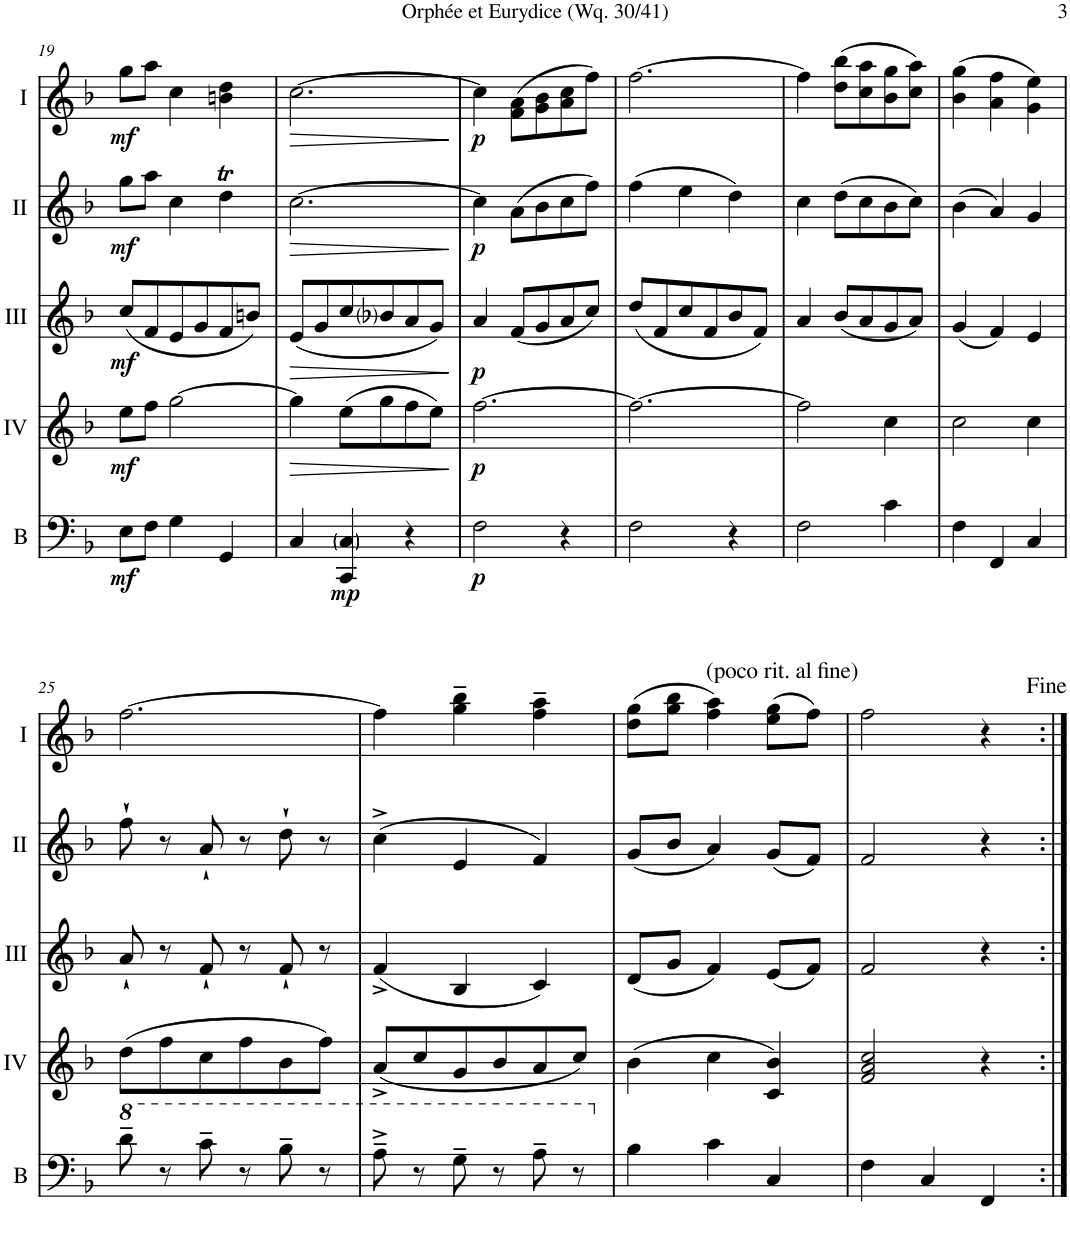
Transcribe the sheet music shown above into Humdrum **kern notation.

**kern	**dynam	**kern	**dynam	**kern	**dynam	**kern	**dynam	**kern	**dynam
*part5	*part5	*part4	*part4	*part3	*part3	*part2	*part2	*part1	*part1
*staff5	*staff5	*staff4	*staff4	*staff3	*staff3	*staff2	*staff2	*staff1	*staff1
*I"Bass	*	*I"Acc. 4	*	*I"Acc. 3	*	*I"Acc. 2	*	*I"Acc. 1	*
*I'B	*	*	*	*	*	*	*	*	*
!!LO:PB:g=z
*clefF4	*	*clefG2	*	*clefG2	*	*clefG2	*	*clefG2	*
*Trd7c12	*	*Trd7c12	*	*	*	*	*	*	*
*k[b-]	*	*k[b-]	*	*k[b-]	*	*k[b-]	*	*k[b-]	*
*M3/4	*	*M3/4	*	*M3/4	*	*M3/4	*	*M3/4	*
=19	=19	=19	=19	=19	=19	=19	=19	=19	=19
!	!LO:DY:b	!	!LO:DY:b	!	!LO:DY:b	!	!LO:DY:b	!	!LO:DY:b
8E\L	mf	8ee\L	mf	(8cc/L	mf	8gg\L	mf	8gg\L	mf
8F\J	.	8ff\J	.	8f/	.	8aa\J	.	8aa\J	.
4G\	.	[2gg\	.	8e/	.	4cc\	.	4cc\	.
.	.	.	.	8g/	.	.	.	.	.
4GG/	.	.	.	8f/	.	4ddT\	.	4bn\ 4dd\	.
.	.	.	.	8bn/J)	.	.	.	.	.
=20	=20	=20	=20	=20	=20	=20	=20	=20	=20
!	!	!	!LO:HP:b	!	!LO:HP:b	!	!LO:HP:b	!	!LO:HP:b
4C/	.	4gg\]	>	(8e/L	>	[2.cc\	>	[2.cc\	>
.	.	.	.	8g/	.	.	.	.	.
!	!LO:DY:b	!	!	!	!	!	!	!	!
4CC/ 4C/	mp	(8ee\L	.	8cc/	.	.	.	.	.
.	.	8gg\	.	8b-i/	.	.	.	.	.
4r	.	8ff\	.	8a/	.	.	.	.	.
.	.	8ee\J)	.	8g/J)	.	.	.	.	.
.	.	.	]	.	]	.	]	.	]
=21	=21	=21	=21	=21	=21	=21	=21	=21	=21
!	!LO:DY:b	!	!LO:DY:b	!	!LO:DY:b	!	!LO:DY:b	!	!LO:DY:b
2F\	p	[2.ff\	p	4a/	p	4cc\]	p	4cc\]	p
.	.	.	.	(8f/L	.	(8a\L	.	(8f\ 8a\L	.
.	.	.	.	8g/	.	8b-\	.	8g\ 8b-\	.
4r	.	.	.	8a/	.	8cc\	.	8a\ 8cc\	.
.	.	.	.	8cc/J)	.	8ff\J)	.	8ff\J)	.
=22	=22	=22	=22	=22	=22	=22	=22	=22	=22
2F\	.	2.ff\_	.	(8dd/L	.	(4ff\	.	[2.ff\	.
.	.	.	.	8f/	.	.	.	.	.
.	.	.	.	8cc/	.	4ee\	.	.	.
.	.	.	.	8f/	.	.	.	.	.
4r	.	.	.	8b-/	.	4dd\)	.	.	.
.	.	.	.	8f/J)	.	.	.	.	.
=23	=23	=23	=23	=23	=23	=23	=23	=23	=23
2F\	.	2ff\]	.	4a/	.	4cc\	.	4ff\]	.
.	.	.	.	(8b-/L	.	(8dd\L	.	(8dd\ 8bb-\L	.
.	.	.	.	8a/	.	8cc\	.	8cc\ 8aa\	.
4c\	.	4cc\	.	8g/	.	8b-\	.	8b-\ 8gg\	.
.	.	.	.	8a/J)	.	8cc\J)	.	8cc\ 8aa\J)	.
=24	=24	=24	=24	=24	=24	=24	=24	=24	=24
4F\	.	2cc\	.	(4g/	.	(4b-\	.	(4b-\ 4gg\	.
4FF/	.	.	.	4f/)	.	4a/)	.	4a\ 4ff\	.
4C/	.	4cc\	.	4e/	.	4g/	.	4g\ 4ee\)	.
!!LO:LB:g=z
=25	=25	=25	=25	=25	=25	=25	=25	=25	=25
*8va	*	*	*	*	*	*	*	*	*
8dd~\	.	(8dd\L	.	8a`/	.	8ff`\	.	[2.ff\	.
8r	.	8ff\	.	8r	.	8r	.	.	.
8cc~\	.	8cc\	.	8f`/	.	8a`/	.	.	.
8r	.	8ff\	.	8r	.	8r	.	.	.
8b-~\	.	8b-\	.	8f`/	.	8dd`\	.	.	.
8r	.	8ff\J)	.	8r	.	8r	.	.	.
=26	=26	=26	=26	=26	=26	=26	=26	=26	=26
8a~^\	.	(8a^/L	.	(4f^/	.	(4cc^\	.	4ff\]	.
8r	.	8cc/	.	.	.	.	.	.	.
8g~\	.	8g/	.	4B-/	.	4e/	.	4gg\~ 4bb-\~	.
8r	.	8b-/	.	.	.	.	.	.	.
8a~\	.	8a/	.	4c/)	.	4f/)	.	4ff\~ 4aa\~	.
8r	.	8cc/J)	.	.	.	.	.	.	.
=27	=27	=27	=27	=27	=27	=27	=27	=27	=27
*X8va	*	*	*	*	*	*	*	*	*
4B-\	.	(4b-\	.	(8d/L	.	(8g/L	.	(8dd\ 8gg\L	.
.	.	.	.	8g/J	.	8b-/J	.	8gg\ 8bb-\J	.
!	!	!	!	!	!	!	!	!LO:TX:a:t=(poco rit. al fine)	!
4c\	.	4cc\	.	4f/)	.	4a/)	.	4ff\ 4aa\)	.
4C/	.	4c/ 4b-/)	.	(8e/L	.	(8g/L	.	(8ee\ 8gg\L	.
.	.	.	.	8f/J)	.	8f/J)	.	8ff\J)	.
=28	=28	=28	=28	=28	=28	=28	=28	=28	=28
4F\	.	2f/ 2a/ 2cc/	.	2f/	.	2f/	.	2ff\	.
4C/	.	.	.	.	.	.	.	.	.
4FF/	.	4r	.	4r	.	4r	.	4r	.
=:|!	=:|!	=:|!	=:|!	=:|!	=:|!	=:|!	=:|!	=:|!	=:|!
*-	*-	*-	*-	*-	*-	*-	*-	*-	*-
